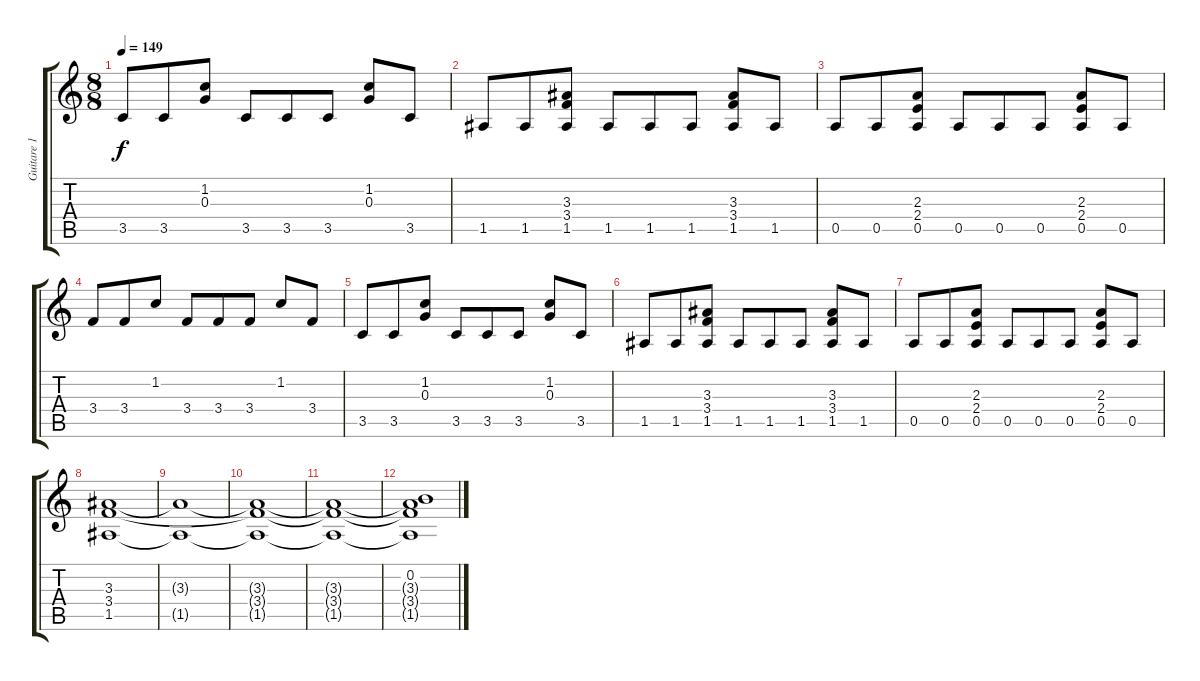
\track ("Guitare 1" "Guitare 1") {instrument overdrivenguitar}
\staff {score tabs}
\tuning (E4 B3 G3 D3 A2 D2) {hide}
\ts (8 8)
\tempo 149
\clef g2
\ks c
3.5.8{dy f} 3.5.8 (1.2 0.3).8 3.5.8 3.5.8 3.5.8 (1.2 0.3).8 3.5.8 |
1.5.8 1.5.8 (3.3 3.4 1.5).8 1.5.8 1.5.8 1.5.8 (3.3 3.4 1.5).8 1.5.8 |
0.5.8 0.5.8 (2.3 2.4 0.5).8 0.5.8 0.5.8 0.5.8 (2.3 2.4 0.5).8 0.5.8 |
3.4.8 3.4.8 1.2.8 3.4.8 3.4.8 3.4.8 1.2.8 3.4.8 |
3.5.8 3.5.8 (1.2 0.3).8 3.5.8 3.5.8 3.5.8 (1.2 0.3).8 3.5.8 |
1.5.8 1.5.8 (3.3 3.4 1.5).8 1.5.8 1.5.8 1.5.8 (3.3 3.4 1.5).8 1.5.8 |
0.5.8 0.5.8 (2.3 2.4 0.5).8 0.5.8 0.5.8 0.5.8 (2.3 2.4 0.5).8 0.5.8 |
(3.3 3.4 1.5).1{volume 9} |
(3.3{t} 1.5{t}).1 |
(3.3{t} 3.4{t} 1.5{t}).1{volume 0} |
(3.3{t} 3.4{t} 1.5{t}).1 |
(0.2 3.3{t} 3.4{t} 1.5{t}).1
